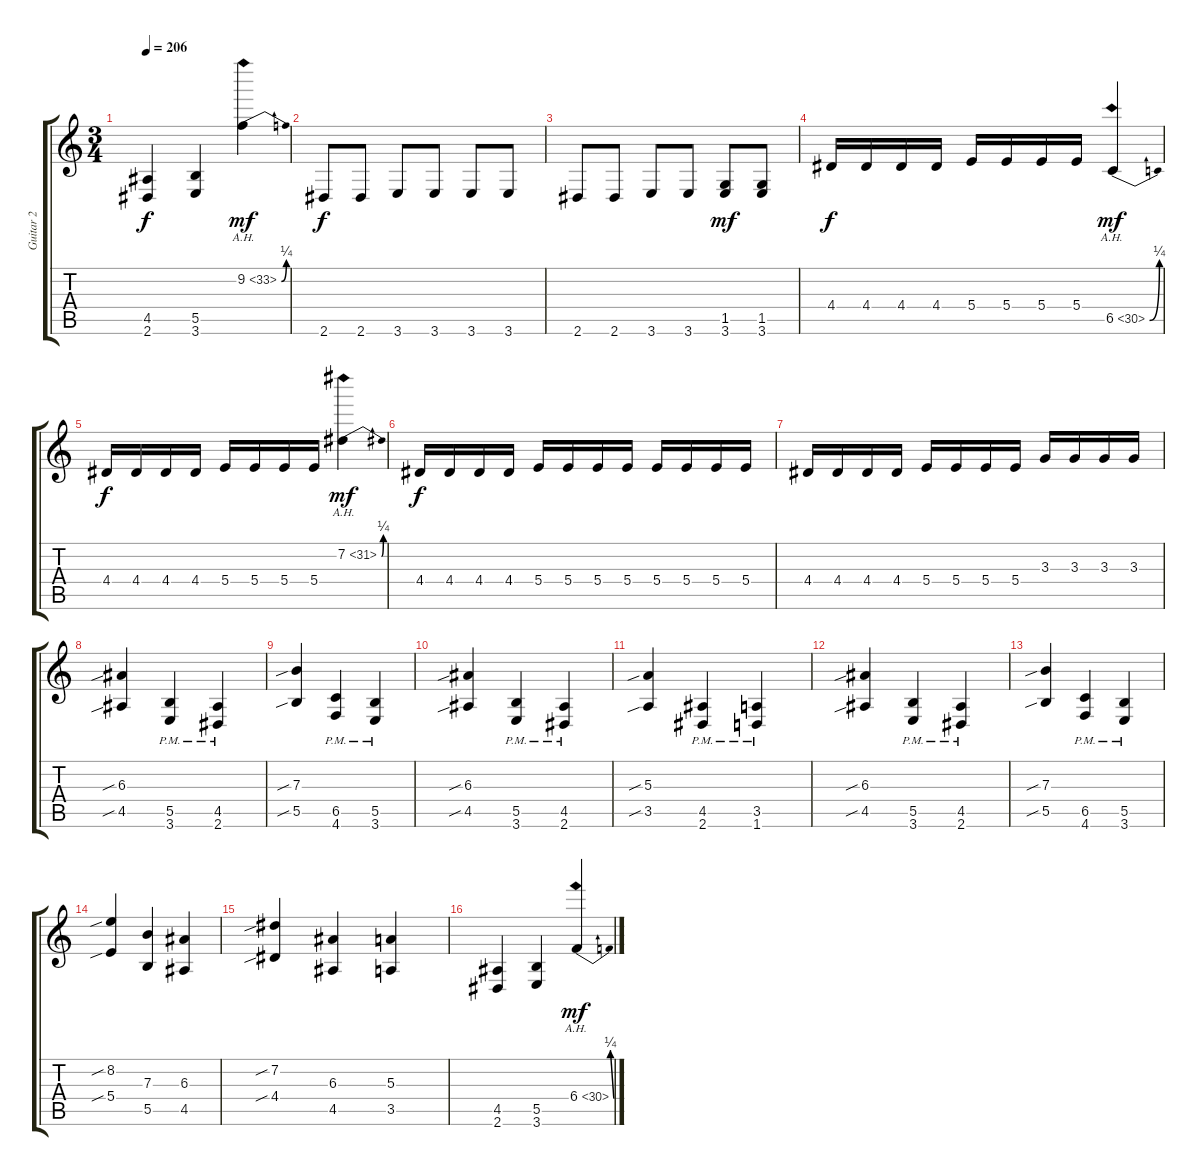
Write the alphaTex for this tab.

\track ("Guitar 2" "Guitar 2") {instrument distortionguitar}
\staff {score tabs}
\tuning (Db4 Ab3 E3 B2 Gb2 Db2) {hide}
\ts (3 4)
\tempo 206
\clef g2
\ks c
(4.5 2.6).4{dy f} (5.5 3.6).4 9.2{be (bend 0 0 60 1) ah 24}.4{dy mf} |
2.6.8{dy f} 2.6.8 3.6.8 3.6.8 3.6.8 3.6.8 |
2.6.8 2.6.8 3.6.8 3.6.8 (1.5 3.6).8{dy mf} (1.5 3.6).8 |
4.4.16{dy f} 4.4.16 4.4.16 4.4.16 5.4.16 5.4.16 5.4.16 5.4.16 6.5{be (bend 0 0 60 1) ah 24}.4{dy mf} |
4.4.16{dy f} 4.4.16 4.4.16 4.4.16 5.4.16 5.4.16 5.4.16 5.4.16 7.2{be (bend 0 0 60 1) ah 24}.4{dy mf} |
4.4.16{dy f} 4.4.16 4.4.16 4.4.16 5.4.16 5.4.16 5.4.16 5.4.16 5.4.16 5.4.16 5.4.16 5.4.16 |
4.4.16 4.4.16 4.4.16 4.4.16 5.4.16 5.4.16 5.4.16 5.4.16 3.3.16 3.3.16 3.3.16 3.3.16 |
(6.3{sib} 4.5{sib}).4 (5.5{pm} 3.6{pm}).4 (4.5{pm} 2.6{pm}).4 |
(7.3{sib} 5.5{sib}).4 (6.5{pm} 4.6{pm}).4 (5.5{pm} 3.6{pm}).4 |
(6.3{sib} 4.5{sib}).4 (5.5{pm} 3.6{pm}).4 (4.5{pm} 2.6{pm}).4 |
(5.3{sib} 3.5{sib}).4 (4.5{pm} 2.6{pm}).4 (3.5{pm} 1.6{pm}).4 |
(6.3{sib} 4.5{sib}).4 (5.5{pm} 3.6{pm}).4 (4.5{pm} 2.6{pm}).4 |
(7.3{sib} 5.5{sib}).4 (6.5{pm} 4.6{pm}).4 (5.5{pm} 3.6{pm}).4 |
(8.2{sib} 5.4{sib}).4 (7.3 5.5).4 (6.3 4.5).4 |
(7.2{sib} 4.4{sib}).4 (6.3 4.5).4 (5.3 3.5).4 |
(4.5 2.6).4 (5.5 3.6).4 6.4{be (bend 0 0 60 1) ah 24}.4{dy mf}
